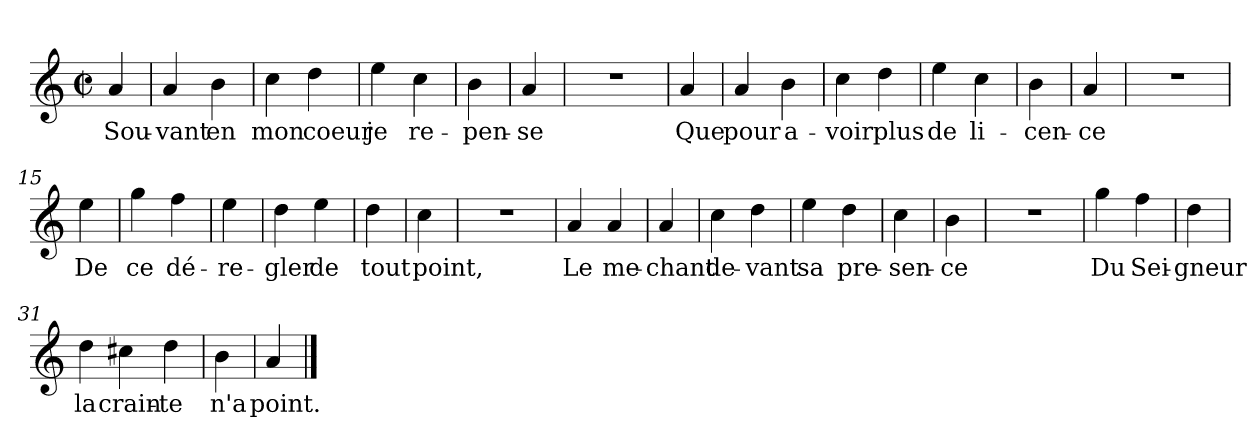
**kern	**text
*part1	*part1
*staff1	*staff1
*clefG2	*
*k[]	*
*C:	*
*M2/2	*
*met(c|)	*
=1	=1
4a	Sou-
=2	=2
4a	-vant
4b	en
=3	=3
4cc	mon
4dd	coeur
=4	=4
4ee	je
4cc	re-
=5	=5
4b	-pen-
=6	=6
4a	-se
=7	=7
1r	.
=8	=8
4a	Que
=9	=9
4a	pour
4b	a-
=10	=10
4cc	-voir
4dd	plus
=11	=11
4ee	de
4cc	li-
=12	=12
4b	-cen-
=13	=13
4a	-ce
=14	=14
1r	.
=15	=15
4ee	De
=16	=16
4gg	ce
4ff	dé-
=17	=17
4ee	-re-
=18	=18
4dd	-gler
4ee	de
=19	=19
4dd	tout
=20	=20
4cc	point,
=21	=21
1r	.
=22	=22
4a	Le
4a	me-
=23	=23
4a	-chant
=24	=24
4cc	de-
4dd	-vant
=25	=25
4ee	sa
4dd	pre-
=26	=26
4cc	-sen-
=27	=27
4b	-ce
=28	=28
1r	.
=29	=29
4gg	Du
4ff	Sei-
=30	=30
4dd	-gneur
=31	=31
4dd	la
4cc#X	crain-
4dd	-te
=33	=33
4b	n'a
=34	=34
4a	point.
==	==
*-	*-
